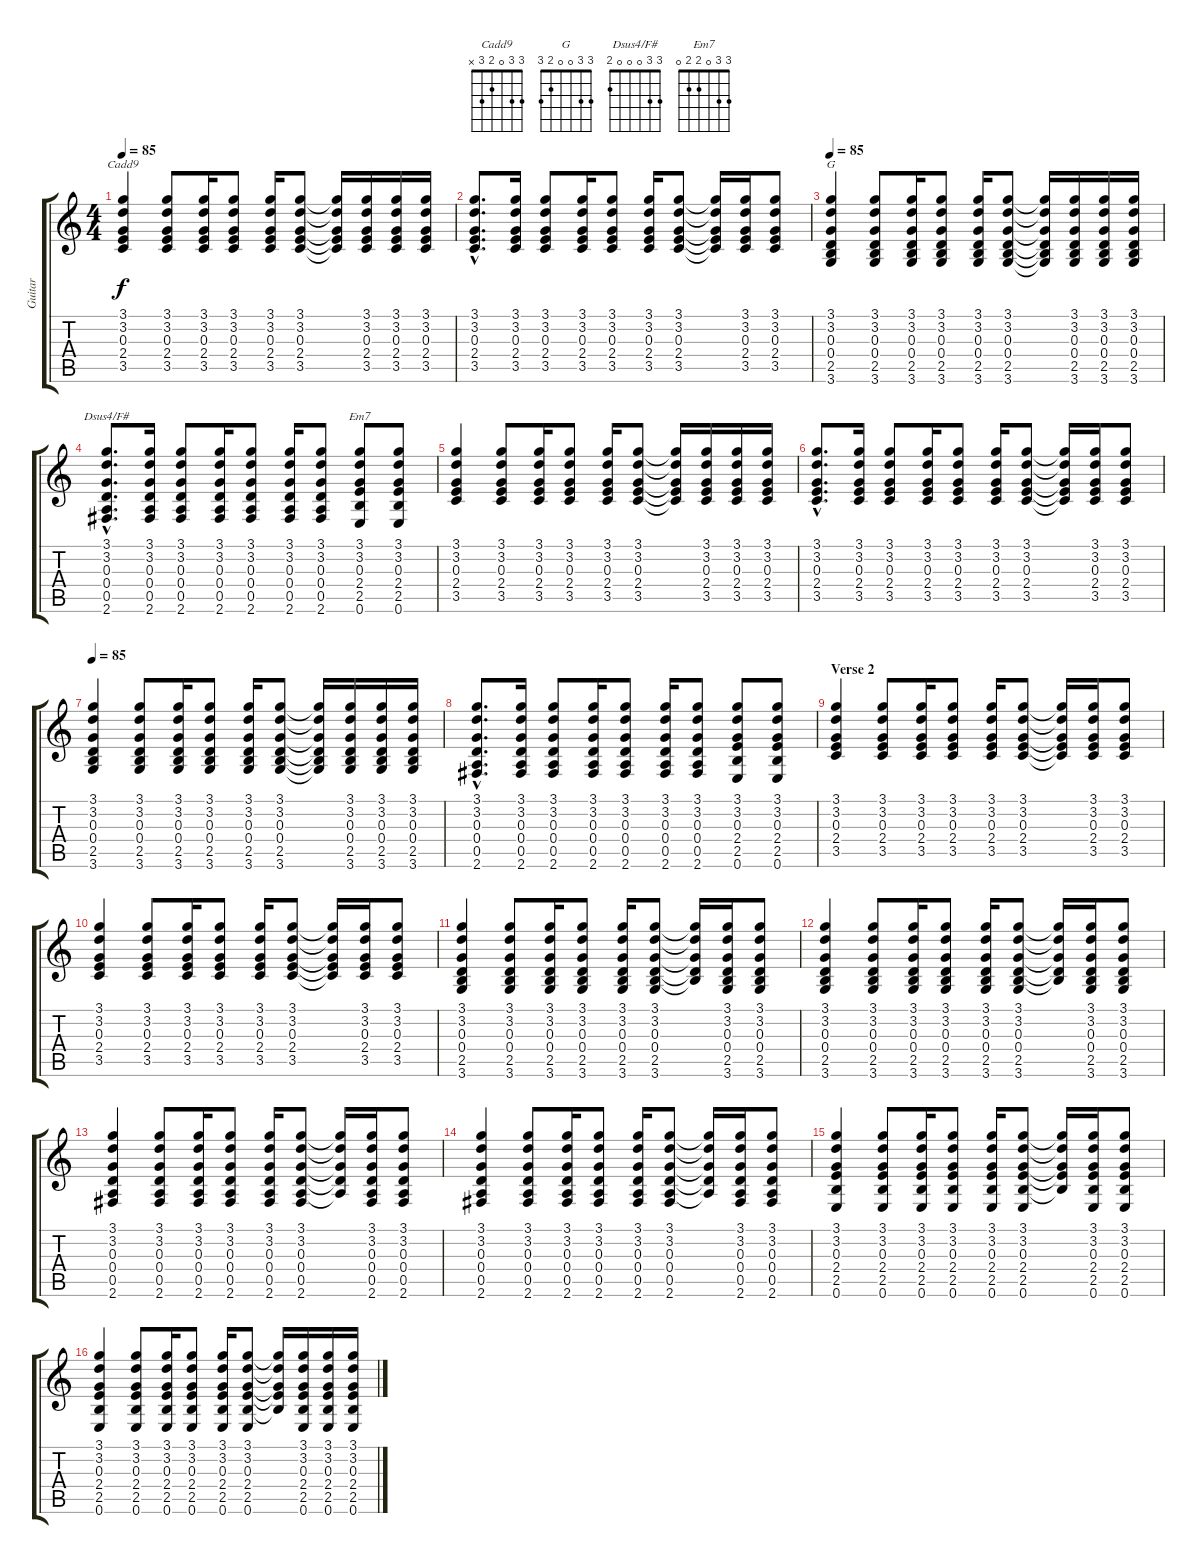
\track ("Guitar" "Guitar") {instrument acousticguitarsteel}
\staff {score tabs}
\tuning (E4 B3 G3 D3 A2 E2) {hide}
\chord ("Cadd9" 3 3 0 2 3 x)
\chord ("G" 3 3 0 0 2 3)
\chord ("Dsus4/F#" 3 3 0 0 0 2)
\chord ("Em7" 3 3 0 2 2 0)
\ts (4 4)
\tempo 85
\clef g2
\ks c
(3.1 3.2 0.3 2.4 3.5).4{ch "Cadd9" dy f} (3.1 3.2 0.3 2.4 3.5).8 (3.1 3.2 0.3 2.4 3.5).16 (3.1 3.2 0.3 2.4 3.5).8 (3.1 3.2 0.3 2.4 3.5).16 (3.1 3.2 0.3 2.4 3.5).8 (3.1{t} 3.2{t} 0.3{t} 2.4{t} 3.5{t}).16 (3.1 3.2 0.3 2.4 3.5).16 (3.1 3.2 0.3 2.4 3.5).16 (3.1 3.2 0.3 2.4 3.5).16 |
(3.1{hac} 3.2{hac} 0.3{hac} 2.4{hac} 3.5{hac}).8{d} (3.1 3.2 0.3 2.4 3.5).16 (3.1 3.2 0.3 2.4 3.5).8 (3.1 3.2 0.3 2.4 3.5).16 (3.1 3.2 0.3 2.4 3.5).8 (3.1 3.2 0.3 2.4 3.5).16 (3.1 3.2 0.3 2.4 3.5).8 (3.1{t} 3.2{t} 0.3{t} 2.4{t} 3.5{t}).16 (3.1 3.2 0.3 2.4 3.5).16 (3.1 3.2 0.3 2.4 3.5).8 |
\tempo 85
(3.1 3.2 0.3 0.4 2.5 3.6).4{ch "G"} (3.1 3.2 0.3 0.4 2.5 3.6).8 (3.1 3.2 0.3 0.4 2.5 3.6).16 (3.1 3.2 0.3 0.4 2.5 3.6).8 (3.1 3.2 0.3 0.4 2.5 3.6).16 (3.1 3.2 0.3 0.4 2.5 3.6).8 (3.1{t} 3.2{t} 0.3{t} 0.4{t} 2.5{t} 3.6{t}).16 (3.1 3.2 0.3 0.4 2.5 3.6).16 (3.1 3.2 0.3 0.4 2.5 3.6).16 (3.1 3.2 0.3 0.4 2.5 3.6).16 |
(3.1{hac} 3.2{hac} 0.3{hac} 0.4{hac} 0.5{hac} 2.6{hac}).8{d ch "Dsus4/F#"} (3.1 3.2 0.3 0.4 0.5 2.6).16 (3.1 3.2 0.3 0.4 0.5 2.6).8 (3.1 3.2 0.3 0.4 0.5 2.6).16 (3.1 3.2 0.3 0.4 0.5 2.6).8 (3.1 3.2 0.3 0.4 0.5 2.6).16 (3.1 3.2 0.3 0.4 0.5 2.6).8 (3.1 3.2 0.3 2.4 2.5 0.6).8{ch "Em7"} (3.1 3.2 0.3 2.4 2.5 0.6).8 |
(3.1 3.2 0.3 2.4 3.5).4 (3.1 3.2 0.3 2.4 3.5).8 (3.1 3.2 0.3 2.4 3.5).16 (3.1 3.2 0.3 2.4 3.5).8 (3.1 3.2 0.3 2.4 3.5).16 (3.1 3.2 0.3 2.4 3.5).8 (3.1{t} 3.2{t} 0.3{t} 2.4{t} 3.5{t}).16 (3.1 3.2 0.3 2.4 3.5).16 (3.1 3.2 0.3 2.4 3.5).16 (3.1 3.2 0.3 2.4 3.5).16 |
(3.1{hac} 3.2{hac} 0.3{hac} 2.4{hac} 3.5{hac}).8{d} (3.1 3.2 0.3 2.4 3.5).16 (3.1 3.2 0.3 2.4 3.5).8 (3.1 3.2 0.3 2.4 3.5).16 (3.1 3.2 0.3 2.4 3.5).8 (3.1 3.2 0.3 2.4 3.5).16 (3.1 3.2 0.3 2.4 3.5).8 (3.1{t} 3.2{t} 0.3{t} 2.4{t} 3.5{t}).16 (3.1 3.2 0.3 2.4 3.5).16 (3.1 3.2 0.3 2.4 3.5).8 |
\tempo 85
(3.1 3.2 0.3 0.4 2.5 3.6).4 (3.1 3.2 0.3 0.4 2.5 3.6).8 (3.1 3.2 0.3 0.4 2.5 3.6).16 (3.1 3.2 0.3 0.4 2.5 3.6).8 (3.1 3.2 0.3 0.4 2.5 3.6).16 (3.1 3.2 0.3 0.4 2.5 3.6).8 (3.1{t} 3.2{t} 0.3{t} 0.4{t} 2.5{t} 3.6{t}).16 (3.1 3.2 0.3 0.4 2.5 3.6).16 (3.1 3.2 0.3 0.4 2.5 3.6).16 (3.1 3.2 0.3 0.4 2.5 3.6).16 |
(3.1{hac} 3.2{hac} 0.3{hac} 0.4{hac} 0.5{hac} 2.6{hac}).8{d} (3.1 3.2 0.3 0.4 0.5 2.6).16 (3.1 3.2 0.3 0.4 0.5 2.6).8 (3.1 3.2 0.3 0.4 0.5 2.6).16 (3.1 3.2 0.3 0.4 0.5 2.6).8 (3.1 3.2 0.3 0.4 0.5 2.6).16 (3.1 3.2 0.3 0.4 0.5 2.6).8 (3.1 3.2 0.3 2.4 2.5 0.6).8 (3.1 3.2 0.3 2.4 2.5 0.6).8 |
\section ("" "Verse 2")
(3.1 3.2 0.3 2.4 3.5).4 (3.1 3.2 0.3 2.4 3.5).8 (3.1 3.2 0.3 2.4 3.5).16 (3.1 3.2 0.3 2.4 3.5).8 (3.1 3.2 0.3 2.4 3.5).16 (3.1 3.2 0.3 2.4 3.5).8 (3.1{t} 3.2{t} 0.3{t} 2.4{t} 3.5{t}).16 (3.1 3.2 0.3 2.4 3.5).16 (3.1 3.2 0.3 2.4 3.5).8 |
(3.1 3.2 0.3 2.4 3.5).4 (3.1 3.2 0.3 2.4 3.5).8 (3.1 3.2 0.3 2.4 3.5).16 (3.1 3.2 0.3 2.4 3.5).8 (3.1 3.2 0.3 2.4 3.5).16 (3.1 3.2 0.3 2.4 3.5).8 (3.1{t} 3.2{t} 0.3{t} 2.4{t} 3.5{t}).16 (3.1 3.2 0.3 2.4 3.5).16 (3.1 3.2 0.3 2.4 3.5).8 |
(3.1 3.2 0.3 0.4 2.5 3.6).4 (3.1 3.2 0.3 0.4 2.5 3.6).8 (3.1 3.2 0.3 0.4 2.5 3.6).16 (3.1 3.2 0.3 0.4 2.5 3.6).8 (3.1 3.2 0.3 0.4 2.5 3.6).16 (3.1 3.2 0.3 0.4 2.5 3.6).8 (3.1{t} 3.2{t} 0.3{t} 0.4{t} 2.5{t}).16 (3.1 3.2 0.3 0.4 2.5 3.6).16 (3.1 3.2 0.3 0.4 2.5 3.6).8 |
(3.1 3.2 0.3 0.4 2.5 3.6).4 (3.1 3.2 0.3 0.4 2.5 3.6).8 (3.1 3.2 0.3 0.4 2.5 3.6).16 (3.1 3.2 0.3 0.4 2.5 3.6).8 (3.1 3.2 0.3 0.4 2.5 3.6).16 (3.1 3.2 0.3 0.4 2.5 3.6).8 (3.1{t} 3.2{t} 0.3{t} 0.4{t} 2.5{t}).16 (3.1 3.2 0.3 0.4 2.5 3.6).16 (3.1 3.2 0.3 0.4 2.5 3.6).8 |
(3.1 3.2 0.3 0.4 0.5 2.6).4 (3.1 3.2 0.3 0.4 0.5 2.6).8 (3.1 3.2 0.3 0.4 0.5 2.6).16 (3.1 3.2 0.3 0.4 0.5 2.6).8 (3.1 3.2 0.3 0.4 0.5 2.6).16 (3.1 3.2 0.3 0.4 0.5 2.6).8 (3.1{t} 3.2{t} 0.3{t} 0.4{t} 0.5{t}).16 (3.1 3.2 0.3 0.4 0.5 2.6).16 (3.1 3.2 0.3 0.4 0.5 2.6).8 |
(3.1 3.2 0.3 0.4 0.5 2.6).4 (3.1 3.2 0.3 0.4 0.5 2.6).8 (3.1 3.2 0.3 0.4 0.5 2.6).16 (3.1 3.2 0.3 0.4 0.5 2.6).8 (3.1 3.2 0.3 0.4 0.5 2.6).16 (3.1 3.2 0.3 0.4 0.5 2.6).8 (3.1{t} 3.2{t} 0.3{t} 0.4{t} 0.5{t}).16 (3.1 3.2 0.3 0.4 0.5 2.6).16 (3.1 3.2 0.3 0.4 0.5 2.6).8 |
(3.1 3.2 0.3 2.4 2.5 0.6).4 (3.1 3.2 0.3 2.4 2.5 0.6).8 (3.1 3.2 0.3 2.4 2.5 0.6).16 (3.1 3.2 0.3 2.4 2.5 0.6).8 (3.1 3.2 0.3 2.4 2.5 0.6).16 (3.1 3.2 0.3 2.4 2.5 0.6).8 (3.1{t} 3.2{t} 0.3{t} 2.4{t} 2.5{t}).16 (3.1 3.2 0.3 2.4 2.5 0.6).16 (3.1 3.2 0.3 2.4 2.5 0.6).8 |
(3.1 3.2 0.3 2.4 2.5 0.6).4 (3.1 3.2 0.3 2.4 2.5 0.6).8 (3.1 3.2 0.3 2.4 2.5 0.6).16 (3.1 3.2 0.3 2.4 2.5 0.6).8 (3.1 3.2 0.3 2.4 2.5 0.6).16 (3.1 3.2 0.3 2.4 2.5 0.6).8 (3.1{t} 3.2{t} 0.3{t} 2.4{t} 2.5{t}).16 (3.1 3.2 0.3 2.4 2.5 0.6).16 (3.1 3.2 0.3 2.4 2.5 0.6).16 (3.1 3.2 0.3 2.4 2.5 0.6).16
